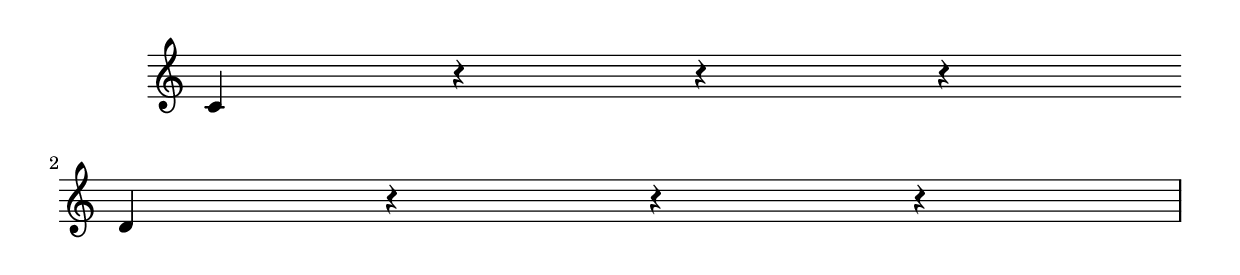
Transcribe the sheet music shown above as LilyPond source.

#(ly:set-option 'midi-extension "mid")
\version "2.12.3"
\include "english.ly"
\header{ 
}
%{
| S - - -

| R - - -

%}
melody = {
\once \override Staff.TimeSignature #'stencil = ##f
\clef treble
\key c 
\major
  c'4 r4 r4 r4 \bar "" \break 
  d'4 r4 r4 r4 }
text = \lyricmode {
  
}
\score{

<<
\new Voice = "one" {
\melody
}
\new Lyrics \lyricsto "one" \text
>>
\layout {
\context {
\Score
}
}
\midi {
\context {
\Score
tempoWholesPerMinute = #(ly:make-moment 200 4)
}
}
}